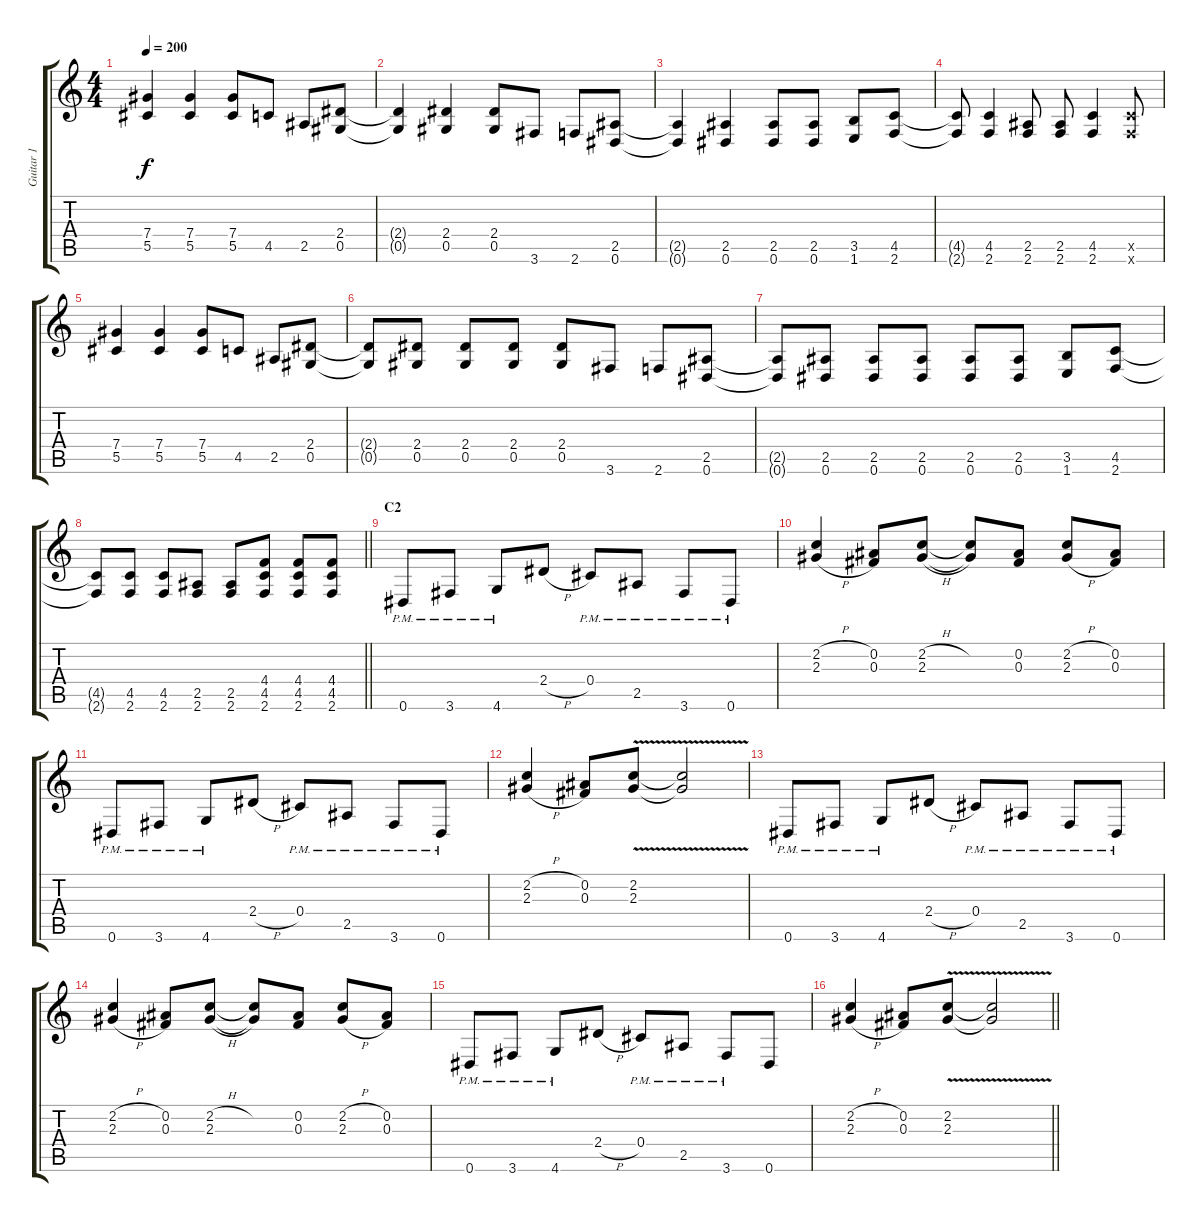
\track ("Guitar 1" "Guitar 1") {instrument overdrivenguitar}
\staff {score tabs}
\tuning (Eb4 Bb3 Gb3 Db3 Ab2 Eb2) {hide}
\ts (4 4)
\tempo 200
\clef g2
\ks c
(7.4 5.5).4{dy f} (7.4 5.5).4 (7.4 5.5).8 4.5.8 2.5.8 (2.4 0.5).8 |
(2.4{t} 0.5{t}).4 (2.4 0.5).4 (2.4 0.5).8 3.6.8 2.6.8 (2.5 0.6).8 |
(2.5{t} 0.6{t}).4 (2.5 0.6).4 (2.5 0.6).8 (2.5 0.6).8 (3.5 1.6).8 (4.5 2.6).8 |
(4.5{t} 2.6{t}).8 (4.5 2.6).4 (2.5 2.6).8 (2.5 2.6).8 (4.5 2.6).4 (4.5{x} 2.6{x}).8 |
(7.4 5.5).4 (7.4 5.5).4 (7.4 5.5).8 4.5.8 2.5.8 (2.4 0.5).8 |
(2.4{t} 0.5{t}).8 (2.4 0.5).8 (2.4 0.5).8 (2.4 0.5).8 (2.4 0.5).8 3.6.8 2.6.8 (2.5 0.6).8 |
(2.5{t} 0.6{t}).8 (2.5 0.6).8 (2.5 0.6).8 (2.5 0.6).8 (2.5 0.6).8 (2.5 0.6).8 (3.5 1.6).8 (4.5 2.6).8 |
\barLineRight lightlight
(4.5{t} 2.6{t}).8 (4.5 2.6).8 (4.5 2.6).8 (2.5 2.6).8 (2.5 2.6).8 (4.4 4.5 2.6).8 (4.4 4.5 2.6).8 (4.4 4.5 2.6).8 |
\section ("" "C2")
0.6{pm}.8 3.6{pm}.8 4.6{pm}.8 2.4{h}.8 0.4{pm}.8 2.5{pm}.8 3.6{pm}.8 0.6{pm}.8 |
(2.2{h} 2.3{h}).4 (0.2 0.3).8 (2.2{h} 2.3{h}).8 (2.2{t} 2.3{t}).8 (0.2 0.3).8 (2.2{h} 2.3{h}).8 (0.2 0.3).8 |
0.6{pm}.8 3.6{pm}.8 4.6{pm}.8 2.4{h}.8 0.4{pm}.8 2.5{pm}.8 3.6{pm}.8 0.6{pm}.8 |
(2.2{h} 2.3{h}).4 (0.2 0.3).8 (2.2{v} 2.3{v}).8 (2.2{t} 2.3{t}).2 |
0.6{pm}.8 3.6{pm}.8 4.6{pm}.8 2.4{h}.8 0.4{pm}.8 2.5{pm}.8 3.6{pm}.8 0.6{pm}.8 |
(2.2{h} 2.3{h}).4 (0.2 0.3).8 (2.2{h} 2.3{h}).8 (2.2{t} 2.3{t}).8 (0.2 0.3).8 (2.2{h} 2.3{h}).8 (0.2 0.3).8 |
0.6{pm}.8 3.6{pm}.8 4.6{pm}.8 2.4{h}.8 0.4{pm}.8 2.5{pm}.8 3.6{pm}.8 0.6.8 |
\barLineRight lightlight
(2.2{h} 2.3{h}).4 (0.2 0.3).8 (2.2{v} 2.3{v}).8 (2.2{t} 2.3{t}).2
